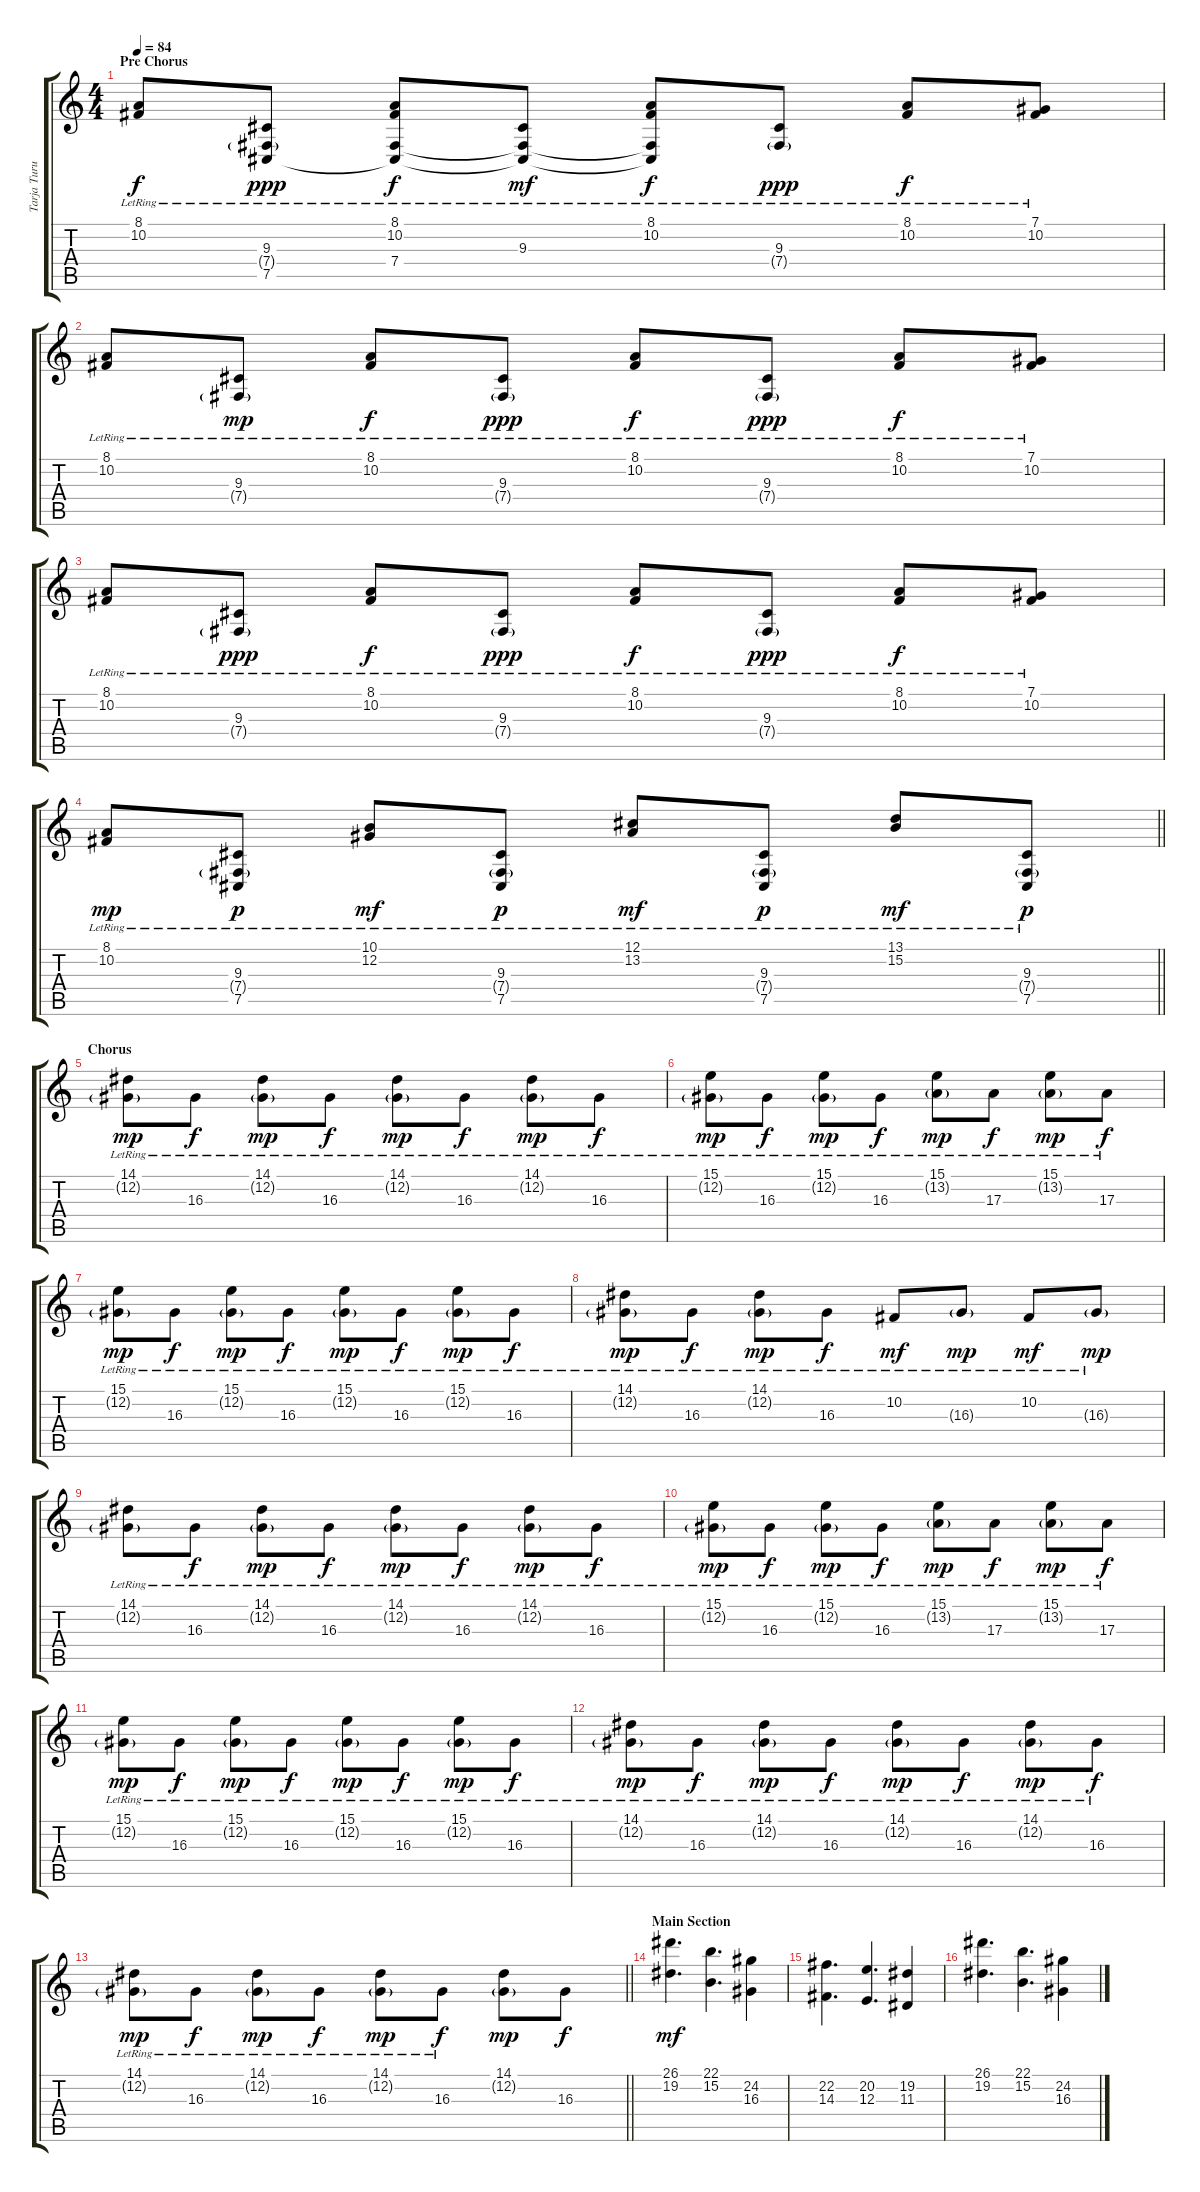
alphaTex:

\track ("Tarja Turunen" "Tarja Turu") {instrument acousticgrandpiano}
\staff {score tabs}
\tuning (Db4 Ab3 E3 B2 Gb2 Db2) {hide}
\ts (4 4)
\section ("" "Pre Chorus")
\tempo 84
\clef g2
\ks c
(8.1{lr} 10.2{lr}).8{dy f} (9.3{lr} 7.4{g lr} 7.5{lr}).8{dy ppp} (8.1{lr} 10.2{lr} 7.4{lr} 7.5{t}).8{dy f} (9.3{lr} 7.4{t} 7.5{t}).8{dy mf} (8.1{lr} 10.2{lr} 7.4{t} 7.5{t}).8{dy f} (9.3{lr} 7.4{g lr}).8{dy ppp} (8.1{lr} 10.2{lr}).8{dy f} (7.1{lr} 10.2{lr}).8 |
(8.1{lr} 10.2{lr}).8 (9.3{lr} 7.4{g lr}).8{dy mp} (8.1{lr} 10.2{lr}).8{dy f} (9.3{lr} 7.4{g lr}).8{dy ppp} (8.1{lr} 10.2{lr}).8{dy f} (9.3{lr} 7.4{g lr}).8{dy ppp} (8.1{lr} 10.2{lr}).8{dy f} (7.1{lr} 10.2{lr}).8 |
(8.1{lr} 10.2{lr}).8 (9.3{lr} 7.4{g lr}).8{dy ppp} (8.1{lr} 10.2{lr}).8{dy f} (9.3{lr} 7.4{g lr}).8{dy ppp} (8.1{lr} 10.2{lr}).8{dy f} (9.3{lr} 7.4{g lr}).8{dy ppp} (8.1{lr} 10.2{lr}).8{dy f} (7.1{lr} 10.2{lr}).8 |
\barLineRight lightlight
(8.1{lr} 10.2{lr}).8{dy mp} (9.3{lr} 7.4{g lr} 7.5{lr}).8{dy p} (10.1{lr} 12.2{lr}).8{dy mf} (9.3{lr} 7.4{g lr} 7.5{lr}).8{dy p} (12.1{lr} 13.2{lr}).8{dy mf} (9.3{lr} 7.4{g lr} 7.5{lr}).8{dy p} (13.1{lr} 15.2{lr}).8{dy mf} (9.3{lr} 7.4{g lr} 7.5{lr}).8{dy p} |
\section ("" "Chorus")
(14.1{lr} 12.2{g lr}).8{dy mp} 16.3{lr}.8{dy f} (14.1{lr} 12.2{g lr}).8{dy mp} 16.3{lr}.8{dy f} (14.1{lr} 12.2{g lr}).8{dy mp} 16.3{lr}.8{dy f} (14.1{lr} 12.2{g lr}).8{dy mp} 16.3{lr}.8{dy f} |
(15.1{lr} 12.2{g lr}).8{dy mp} 16.3{lr}.8{dy f} (15.1{lr} 12.2{g lr}).8{dy mp} 16.3{lr}.8{dy f} (15.1{lr} 13.2{g lr}).8{dy mp} 17.3{lr}.8{dy f} (15.1{lr} 13.2{g lr}).8{dy mp} 17.3{lr}.8{dy f} |
(15.1{lr} 12.2{g lr}).8{dy mp} 16.3{lr}.8{dy f} (15.1{lr} 12.2{g lr}).8{dy mp} 16.3{lr}.8{dy f} (15.1{lr} 12.2{g lr}).8{dy mp} 16.3{lr}.8{dy f} (15.1{lr} 12.2{g lr}).8{dy mp} 16.3{lr}.8{dy f} |
(14.1{lr} 12.2{g lr}).8{dy mp} 16.3{lr}.8{dy f} (14.1{lr} 12.2{g lr}).8{dy mp} 16.3{lr}.8{dy f} 10.2{lr}.8{dy mf} 16.3{g lr}.8{dy mp} 10.2{lr}.8{dy mf} 16.3{g lr}.8{dy mp} |
(14.1{lr} 12.2{g lr}).8 16.3{lr}.8{dy f} (14.1{lr} 12.2{g lr}).8{dy mp} 16.3{lr}.8{dy f} (14.1{lr} 12.2{g lr}).8{dy mp} 16.3{lr}.8{dy f} (14.1{lr} 12.2{g lr}).8{dy mp} 16.3{lr}.8{dy f} |
(15.1{lr} 12.2{g lr}).8{dy mp} 16.3{lr}.8{dy f} (15.1{lr} 12.2{g lr}).8{dy mp} 16.3{lr}.8{dy f} (15.1{lr} 13.2{g lr}).8{dy mp} 17.3{lr}.8{dy f} (15.1{lr} 13.2{g lr}).8{dy mp} 17.3{lr}.8{dy f} |
(15.1{lr} 12.2{g lr}).8{dy mp} 16.3{lr}.8{dy f} (15.1{lr} 12.2{g lr}).8{dy mp} 16.3{lr}.8{dy f} (15.1{lr} 12.2{g lr}).8{dy mp} 16.3{lr}.8{dy f} (15.1{lr} 12.2{g lr}).8{dy mp} 16.3{lr}.8{dy f} |
(14.1{lr} 12.2{g lr}).8{dy mp} 16.3{lr}.8{dy f} (14.1{lr} 12.2{g lr}).8{dy mp} 16.3{lr}.8{dy f} (14.1{lr} 12.2{g lr}).8{dy mp} 16.3{lr}.8{dy f} (14.1{lr} 12.2{g lr}).8{dy mp} 16.3{lr}.8{dy f} |
\barLineRight lightlight
(14.1{lr} 12.2{g lr}).8{dy mp} 16.3{lr}.8{dy f} (14.1{lr} 12.2{g lr}).8{dy mp} 16.3{lr}.8{dy f} (14.1{lr} 12.2{g lr}).8{dy mp} 16.3{lr}.8{dy f} (14.1 12.2{g}).8{dy mp} 16.3.8{dy f} |
\section ("" "Main Section")
(26.1 19.2).4{d dy mf instrument pad1newage} (22.1 15.2).4{d} (24.2 16.3).4 |
(22.2 14.3).4{d} (20.2 12.3).4{d} (19.2 11.3).4 |
(26.1 19.2).4{d} (22.1 15.2).4{d} (24.2 16.3).4
